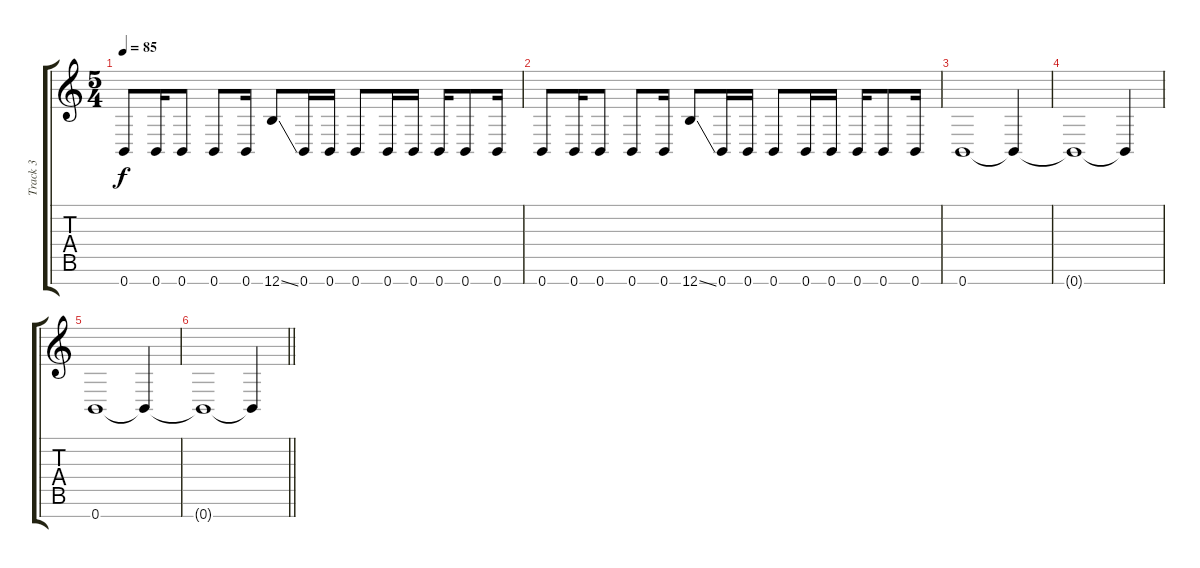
\track ("Track 3" "Track 3") {instrument distortionguitar}
\staff {score tabs}
\tuning (E4 B3 G3 D3 A2 E2 B1) {hide}
\ts (5 4)
\tempo 85
\clef g2
\ks c
0.7.8{dy f} 0.7.16 0.7.8 0.7.8 0.7.16 12.7{ss}.8 0.7.16 0.7.16 0.7.8 0.7.16 0.7.16 0.7.16 0.7.8 0.7.16 |
0.7.8 0.7.16 0.7.8 0.7.8 0.7.16 12.7{ss}.8 0.7.16 0.7.16 0.7.8 0.7.16 0.7.16 0.7.16 0.7.8 0.7.16 |
0.7.1 0.7{t}.4 |
0.7{t}.1 0.7{t}.4 |
0.7.1 0.7{t}.4 |
\barLineRight lightlight
0.7{t}.1 0.7{t}.4
